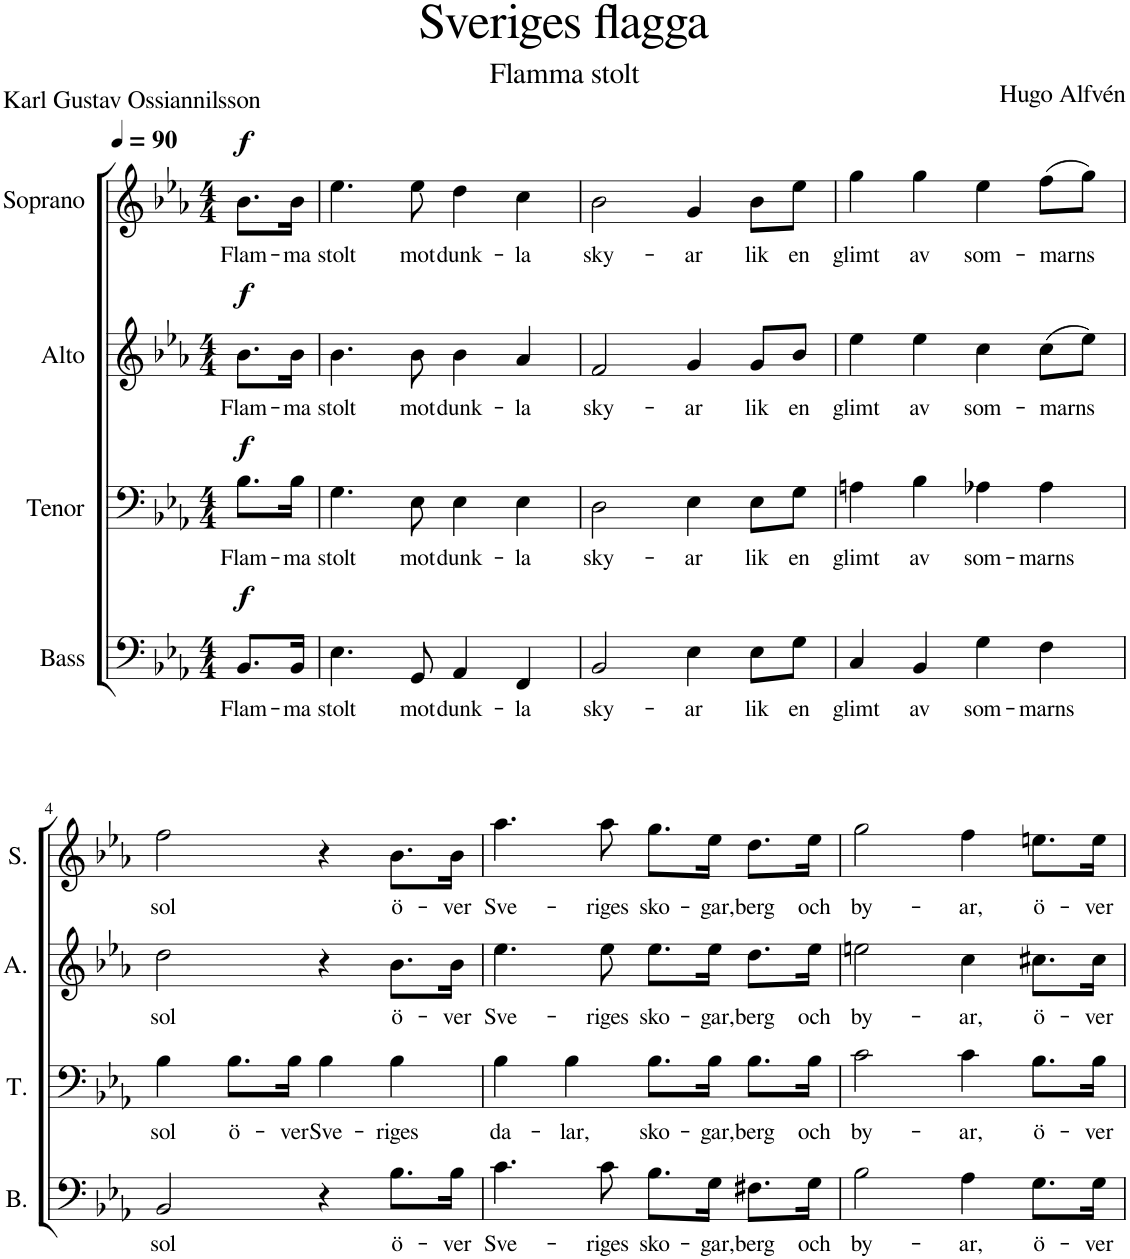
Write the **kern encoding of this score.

**kern	**text	**dynam	**kern	**text	**dynam	**kern	**text	**dynam	**kern	**text	**dynam
*part4	*part4	*part4	*part3	*part3	*part3	*part2	*part2	*part2	*part1	*part1	*part1
*staff4	*staff4	*staff4	*staff3	*staff3	*staff3	*staff2	*staff2	*staff2	*staff1	*staff1	*staff1
*I"Bass	*	*	*I"Tenor	*	*	*I"Alto	*	*	*I"Soprano	*	*
*I'B.	*	*	*I'T.	*	*	*I'A.	*	*	*I'S.	*	*
*clefF4	*	*	*clefF4	*	*	*clefG2	*	*	*clefG2	*	*
*k[b-e-a-]	*	*	*k[b-e-a-]	*	*	*k[b-e-a-]	*	*	*k[b-e-a-]	*	*
*M4/4	*	*	*M4/4	*	*	*M4/4	*	*	*M4/4	*	*
*MM90	*	*	*MM90	*	*	*MM90	*	*	*MM90	*	*
=	=	=	=	=	=	=	=	=	=	=	=
!	!LO:LY:b	!LO:DY:a	!	!LO:LY:b	!LO:DY:a	!	!LO:LY:b	!LO:DY:a	!	!LO:LY:b	!LO:DY:a
8.BB-/L	Flam-	f	8.B-\L	Flam-	f	8.b-\L	Flam-	f	8.b-\L	Flam-	f
!	!LO:LY:b	!	!	!LO:LY:b	!	!	!LO:LY:b	!	!	!LO:LY:b	!
16BB-/Jk	-ma	.	16B-\Jk	-ma	.	16b-\Jk	-ma	.	16b-\Jk	-ma	.
=1	=1	=1	=1	=1	=1	=1	=1	=1	=1	=1	=1
!	!LO:LY:b	!	!	!LO:LY:b	!	!	!LO:LY:b	!	!	!LO:LY:b	!
4.E-\	stolt	.	4.G\	stolt	.	4.b-\	stolt	.	4.ee-\	stolt	.
!	!LO:LY:b	!	!	!LO:LY:b	!	!	!LO:LY:b	!	!	!LO:LY:b	!
8GG/	mot	.	8E-\	mot	.	8b-\	mot	.	8ee-\	mot	.
!	!LO:LY:b	!	!	!LO:LY:b	!	!	!LO:LY:b	!	!	!LO:LY:b	!
4AA-/	dunk-	.	4E-\	dunk-	.	4b-\	dunk-	.	4dd\	dunk-	.
!	!LO:LY:b	!	!	!LO:LY:b	!	!	!LO:LY:b	!	!	!LO:LY:b	!
4FF/	-la	.	4E-\	-la	.	4a-/	-la	.	4cc\	-la	.
=2	=2	=2	=2	=2	=2	=2	=2	=2	=2	=2	=2
!	!LO:LY:b	!	!	!LO:LY:b	!	!	!LO:LY:b	!	!	!LO:LY:b	!
2BB-/	sky-	.	2D\	sky-	.	2f/	sky-	.	2b-\	sky-	.
!	!LO:LY:b	!	!	!LO:LY:b	!	!	!LO:LY:b	!	!	!LO:LY:b	!
4E-\	-ar	.	4E-\	-ar	.	4g/	-ar	.	4g/	-ar	.
!	!LO:LY:b	!	!	!LO:LY:b	!	!	!LO:LY:b	!	!	!LO:LY:b	!
8E-\L	lik	.	8E-\L	lik	.	8g/L	lik	.	8b-\L	lik	.
!	!LO:LY:b	!	!	!LO:LY:b	!	!	!LO:LY:b	!	!	!LO:LY:b	!
8G\J	en	.	8G\J	en	.	8b-/J	en	.	8ee-\J	en	.
=3	=3	=3	=3	=3	=3	=3	=3	=3	=3	=3	=3
!	!LO:LY:b	!	!	!LO:LY:b	!	!	!LO:LY:b	!	!	!LO:LY:b	!
4C/	glimt	.	4An\	glimt	.	4ee-\	glimt	.	4gg\	glimt	.
!	!LO:LY:b	!	!	!LO:LY:b	!	!	!LO:LY:b	!	!	!LO:LY:b	!
4BB-/	av	.	4B-\	av	.	4ee-\	av	.	4gg\	av	.
!	!LO:LY:b	!	!	!LO:LY:b	!	!	!LO:LY:b	!	!	!LO:LY:b	!
4G\	som-	.	4A-X\	som-	.	4cc\	som-	.	4ee-\	som-	.
!	!LO:LY:b	!	!	!LO:LY:b	!	!	!LO:LY:b	!	!	!LO:LY:b	!
4F\	-marns	.	4A-\	-marns	.	(8cc\L	-marns	.	(8ff\L	-marns	.
.	.	.	.	.	.	8ee-\J)	.	.	8gg\J)	.	.
!!LO:LB:g=z
=4	=4	=4	=4	=4	=4	=4	=4	=4	=4	=4	=4
!	!LO:LY:b	!	!	!LO:LY:b	!	!	!LO:LY:b	!	!	!LO:LY:b	!
2BB-/	sol	.	4B-\	sol	.	2dd\	sol	.	2ff\	sol	.
!	!	!	!	!LO:LY:b	!	!	!	!	!	!	!
.	.	.	8.B-\L	ö-	.	.	.	.	.	.	.
!	!	!	!	!LO:LY:b	!	!	!	!	!	!	!
.	.	.	16B-\Jk	-ver	.	.	.	.	.	.	.
!	!	!	!	!LO:LY:b	!	!	!	!	!	!	!
4r	.	.	4B-\	Sve-	.	4r	.	.	4r	.	.
!	!LO:LY:b	!	!	!LO:LY:b	!	!	!LO:LY:b	!	!	!LO:LY:b	!
8.B-\L	ö-	.	4B-\	-riges	.	8.b-\L	ö-	.	8.b-\L	ö-	.
!	!LO:LY:b	!	!	!	!	!	!LO:LY:b	!	!	!LO:LY:b	!
16B-\Jk	-ver	.	.	.	.	16b-\Jk	-ver	.	16b-\Jk	-ver	.
=5	=5	=5	=5	=5	=5	=5	=5	=5	=5	=5	=5
!	!LO:LY:b	!	!	!LO:LY:b	!	!	!LO:LY:b	!	!	!LO:LY:b	!
4.c\	Sve-	.	4B-\	da-	.	4.ee-\	Sve-	.	4.aa-\	Sve-	.
!	!	!	!	!LO:LY:b	!	!	!	!	!	!	!
.	.	.	4B-\	-lar,	.	.	.	.	.	.	.
!	!LO:LY:b	!	!	!	!	!	!LO:LY:b	!	!	!LO:LY:b	!
8c\	-riges	.	.	.	.	8ee-\	-riges	.	8aa-\	-riges	.
!	!LO:LY:b	!	!	!LO:LY:b	!	!	!LO:LY:b	!	!	!LO:LY:b	!
8.B-\L	sko-	.	8.B-\L	sko-	.	8.ee-\L	sko-	.	8.gg\L	sko-	.
!	!LO:LY:b	!	!	!LO:LY:b	!	!	!LO:LY:b	!	!	!LO:LY:b	!
16G\Jk	-gar,	.	16B-\Jk	-gar,	.	16ee-\Jk	-gar,	.	16ee-\Jk	-gar,	.
!	!LO:LY:b	!	!	!LO:LY:b	!	!	!LO:LY:b	!	!	!LO:LY:b	!
8.F#X\L	berg	.	8.B-\L	berg	.	8.dd\L	berg	.	8.dd\L	berg	.
!	!LO:LY:b	!	!	!LO:LY:b	!	!	!LO:LY:b	!	!	!LO:LY:b	!
16G\Jk	och	.	16B-\Jk	och	.	16ee-\Jk	och	.	16ee-\Jk	och	.
=6	=6	=6	=6	=6	=6	=6	=6	=6	=6	=6	=6
!	!LO:LY:b	!	!	!LO:LY:b	!	!	!LO:LY:b	!	!	!LO:LY:b	!
2B-\	by-	.	2c\	by-	.	2een\	by-	.	2gg\	by-	.
!	!LO:LY:b	!	!	!LO:LY:b	!	!	!LO:LY:b	!	!	!LO:LY:b	!
4A-\	-ar,	.	4c\	-ar,	.	4cc\	-ar,	.	4ff\	-ar,	.
!	!LO:LY:b	!	!	!LO:LY:b	!	!	!LO:LY:b	!	!	!LO:LY:b	!
8.G\L	ö-	.	8.B-\L	ö-	.	8.cc#X\L	ö-	.	8.een\L	ö-	.
!	!LO:LY:b	!	!	!LO:LY:b	!	!	!LO:LY:b	!	!	!LO:LY:b	!
16G\Jk	-ver	.	16B-\Jk	-ver	.	16cc#\Jk	-ver	.	16ee\Jk	-ver	.
=	=	=	=	=	=	=	=	=	=	=	=
*-	*-	*-	*-	*-	*-	*-	*-	*-	*-	*-	*-
